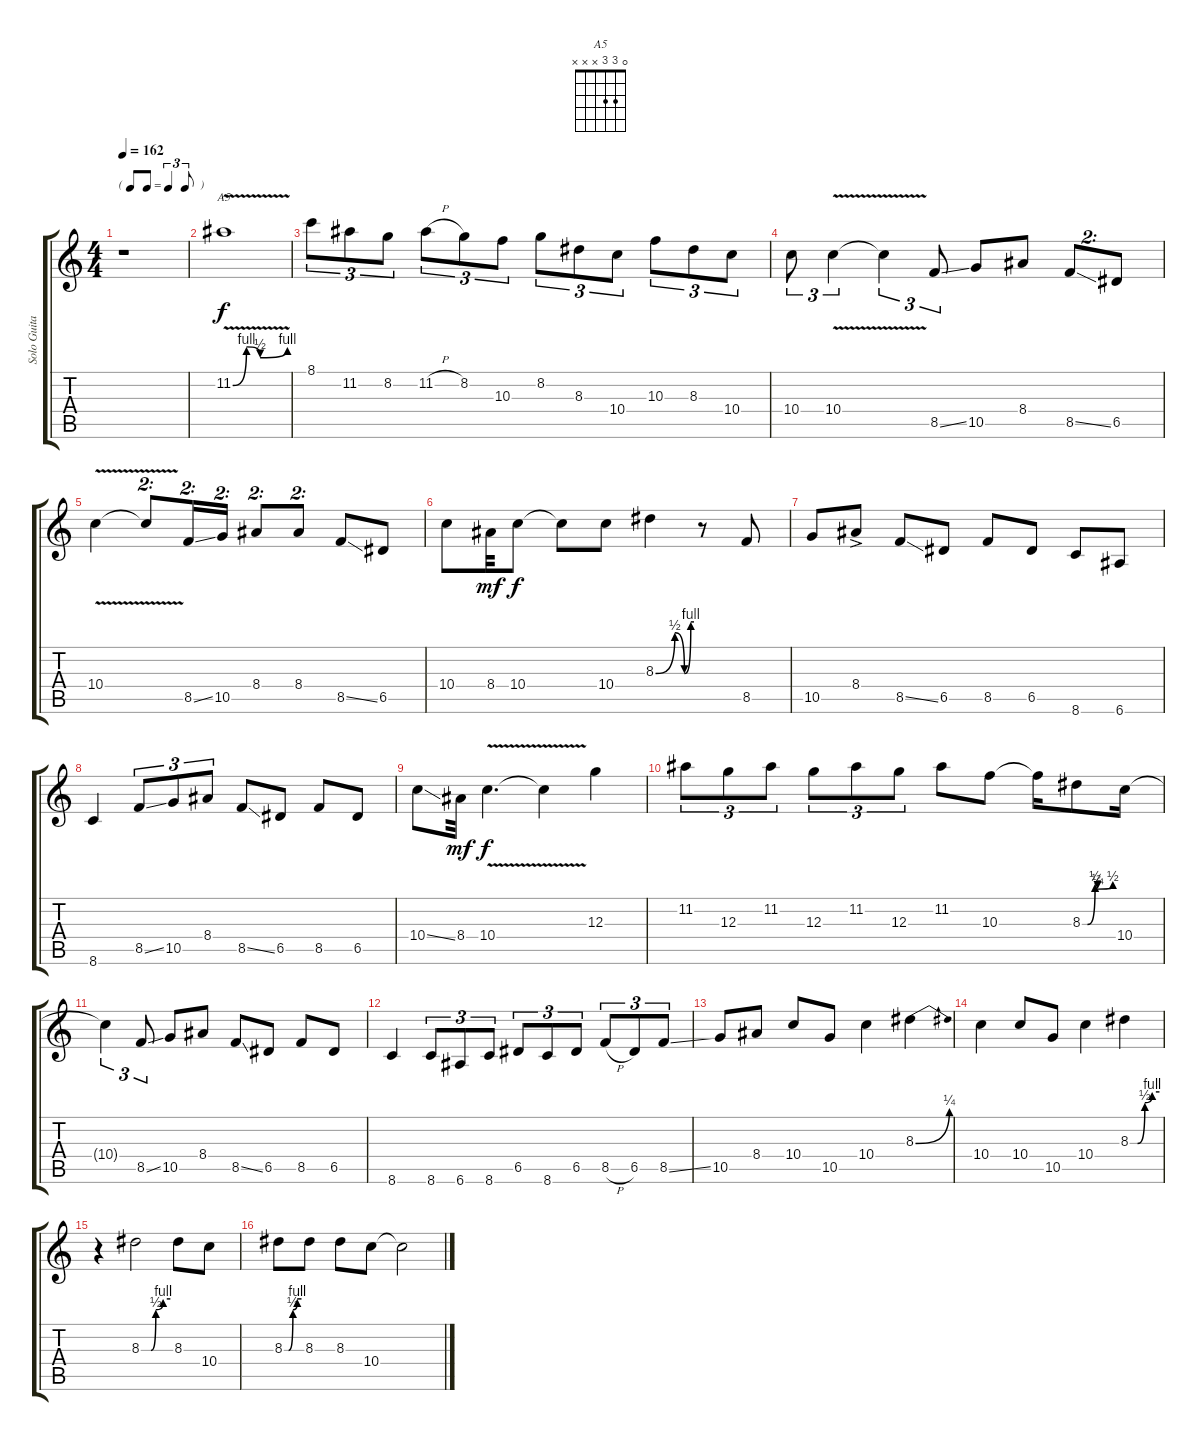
\track ("Solo Guitar" "Solo Guita") {instrument overdrivenguitar}
\staff {score tabs}
\tuning (E4 B3 G3 D3 A2 E2) {hide}
\chord ("A5" 0 2 2 x x x) {firstfret 0}
\ts (4 4)
\tf triplet8th
\tempo 162
\clef g2
\ks c
r.1{dy f} |
11.2{be (custom 0 0 30 2 30 2 15 4 60 4) v}.1{ch "A5"} |
8.1.8{tu (3 2)} 11.2.8{tu (3 2)} 8.2.8{tu (3 2)} 11.2{h}.8{tu (3 2)} 8.2.8{tu (3 2)} 10.3.8{tu (3 2)} 8.2.8{tu (3 2)} 8.3.8{tu (3 2)} 10.4.8{tu (3 2)} 10.3.8{tu (3 2)} 8.3.8{tu (3 2)} 10.4.8{tu (3 2)} |
10.4.8{tu (3 2)} 10.4{v}.4{tu (3 2)} 10.4{t}.4{tu (3 2)} 8.5{ss}.8{tu (3 2)} 10.5.8 8.4.8 8.5{ss}.8{tu (2 -1)} 6.5.8{tu (2 -1)} |
10.4{v}.4 10.4{t}.8{tu (2 -1)} 8.5{ss}.16{tu (2 -1)} 10.5.16{tu (2 -1)} 8.4.8{tu (2 -1)} 8.4.8{tu (2 -1)} 8.5{ss}.8 6.5.8 |
10.4.8 8.4.32{dy mf} 10.4.8{dy f} 10.4{t}.8 10.4.8 8.3{be (custom 0 0 45 0 30 2 30 2 55 4 60 4)}.4 r.8 8.5.8 |
10.5.8 8.4{ac}.8 8.5{ss}.8 6.5.8 8.5.8 6.5.8 8.6.8 6.6.8 |
8.6.4 8.5{ss}.8{tu (3 2)} 10.5.8{tu (3 2)} 8.4.8{tu (3 2)} 8.5{ss}.8 6.5.8 8.5.8 6.5.8 |
10.4{ss}.8 8.4.32{dy mf} 10.4{v}.4{d dy f} 10.4{v t}.4 12.3.4 |
11.2.8{tu (3 2)} 12.3.8{tu (3 2)} 11.2.8{tu (3 2)} 12.3.8{tu (3 2)} 11.2.8{tu (3 2)} 12.3.8{tu (3 2)} 11.2.8 10.3.8 10.3{t}.16 8.3{be (custom 0 0 10 0 30 1 30 1 25 2 60 2)}.8 10.4.16 |
10.4{t}.4{tu (3 2)} 8.5{ss}.8{tu (3 2)} 10.5.8 8.4.8 8.5{ss}.8 6.5.8 8.5.8 6.5.8 |
8.6.4 8.6.8{tu (3 2)} 6.6.8{tu (3 2)} 8.6.8{tu (3 2)} 6.5.8{tu (3 2)} 8.6.8{tu (3 2)} 6.5.8{tu (3 2)} 8.5{h}.8{tu (3 2)} 6.5.8{tu (3 2)} 8.5{ss}.8{tu (3 2)} |
10.5.8 8.4.8 10.4.8 10.5.8 10.4.4 8.3{be (bend 0 0 60 1)}.4 |
10.4.4 10.4.8 10.5.8 10.4.4 8.3{be (custom 0 0 15 0 30 2 30 2 45 4 60 4)}.4 |
r.4 8.3{be (custom 0 0 20 0 30 2 30 2 45 4 60 4)}.2 8.3.8 10.4.8 |
8.3{be (custom 0 0 15 0 30 2 30 2 45 4 60 4)}.8 8.3.8 8.3.8 10.4.8 10.4{t}.2
